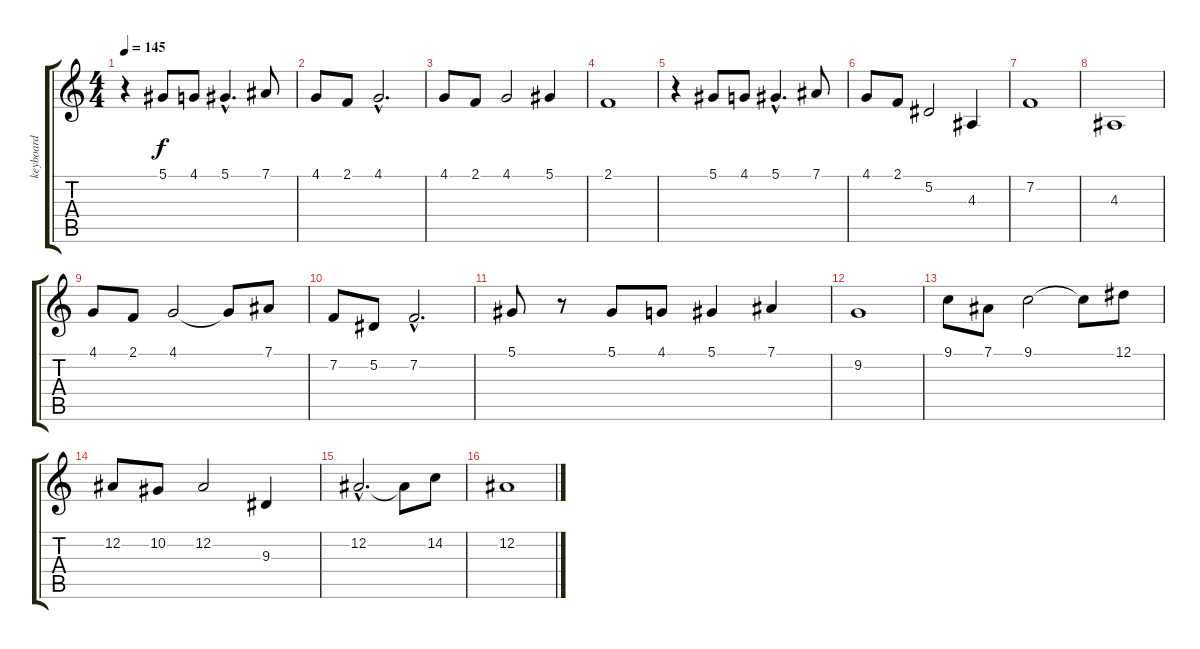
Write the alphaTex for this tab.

\track ("keyboard" "keyboard") {instrument brasssection}
\staff {score tabs}
\tuning (Eb4 Bb3 Gb3 Db3 Ab2 Eb2) {hide}
\ts (4 4)
\tempo 145
\clef g2
\ks c
r.4{dy f instrument brasssection} 5.1.8 4.1.8 5.1{hac}.4{d} 7.1.8 |
4.1.8 2.1.8 4.1{hac}.2{d} |
4.1.8 2.1.8 4.1.2 5.1.4 |
2.1.1 |
r.4 5.1.8 4.1.8 5.1{hac}.4{d} 7.1.8 |
4.1.8 2.1.8 5.2.2 4.3.4 |
7.2.1 |
4.3.1 |
4.1.8 2.1.8 4.1.2 4.1{t}.8 7.1.8 |
7.2.8 5.2.8 7.2{hac}.2{d} |
5.1.8 r.8 5.1.8 4.1.8 5.1.4 7.1.4 |
9.2.1 |
9.1.8 7.1.8 9.1.2 9.1{t}.8 12.1.8 |
12.2.8 10.2.8 12.2.2 9.3.4 |
12.2{hac}.2{d} 12.2{t}.8 14.2.8 |
12.2.1
